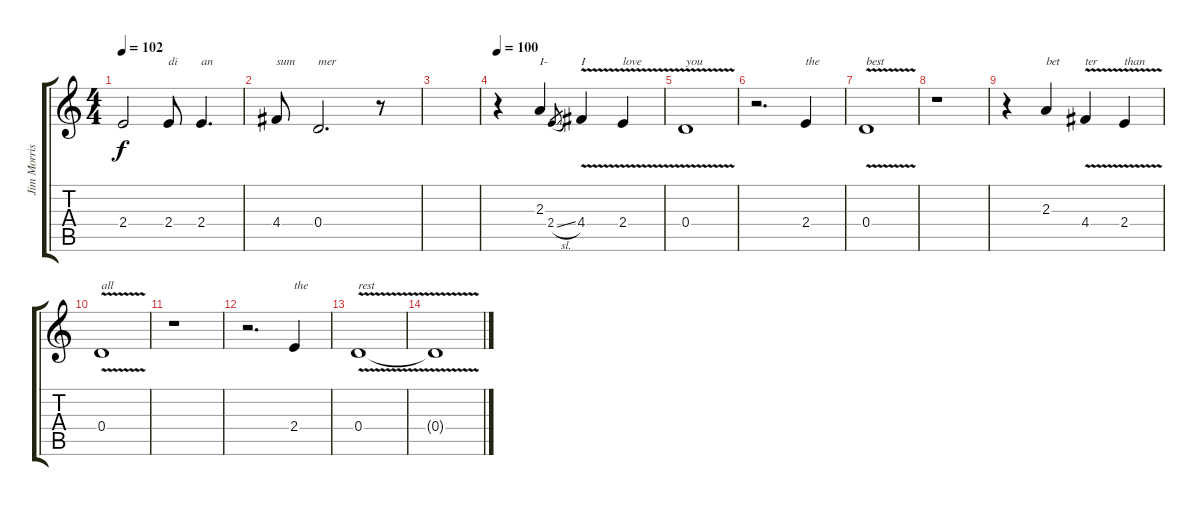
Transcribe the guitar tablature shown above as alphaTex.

\track ("Jim Morrison - Vocals" "Jim Morris") {instrument electricguitarclean}
\staff {score tabs}
\tuning (E4 B3 G3 D3 A2 E2) {hide}
\ts (4 4)
\tempo 102
\clef g2
\ks c
2.4{t}.2{dy f} 2.4.8{txt "di"} 2.4.4{d txt "an"} |
4.4.8{txt "sum"} 0.4.2{d txt "mer"} r.8 |
|
\tempo 100
r.4 2.3.4{txt "I-"} 2.4{sl}.8{gr} 4.4{v}.4{txt "I"} 2.4{v}.4{txt "love"} |
0.4{v}.1{txt "you"} |
r.2{d} 2.4.4{txt "the"} |
0.4{v}.1{txt "best"} |
r.1 |
r.4 2.3.4{txt "bet"} 4.4{v}.4{txt "ter"} 2.4{v}.4{txt "than"} |
0.4{v}.1{txt "all"} |
r.1 |
r.2{d} 2.4.4{txt "the"} |
0.4{v}.1{txt "rest"} |
0.4{t}.1
